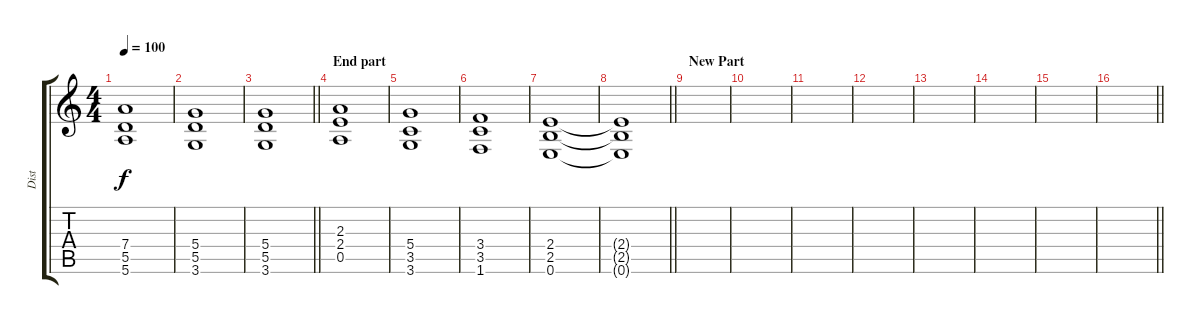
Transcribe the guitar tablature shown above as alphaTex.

\track ("Dist" "Dist") {instrument distortionguitar}
\staff {score tabs}
\tuning (E4 B3 G3 D3 A2 E2) {hide}
\ts (4 4)
\tempo 100
\clef g2
\ks c
(7.4 5.5 5.6).1{dy f} |
(5.4 5.5 3.6).1 |
\barLineRight lightlight
(5.4 5.5 3.6).1 |
\section ("" "End part")
(2.3 2.4 0.5).1 |
(5.4 3.5 3.6).1 |
(3.4 3.5 1.6).1 |
(2.4 2.5 0.6).1 |
\barLineRight lightlight
(2.4{t} 2.5{t} 0.6{t}).1 |
\section ("" "New Part")
|
|
|
|
|
|
|
\barLineRight lightlight
